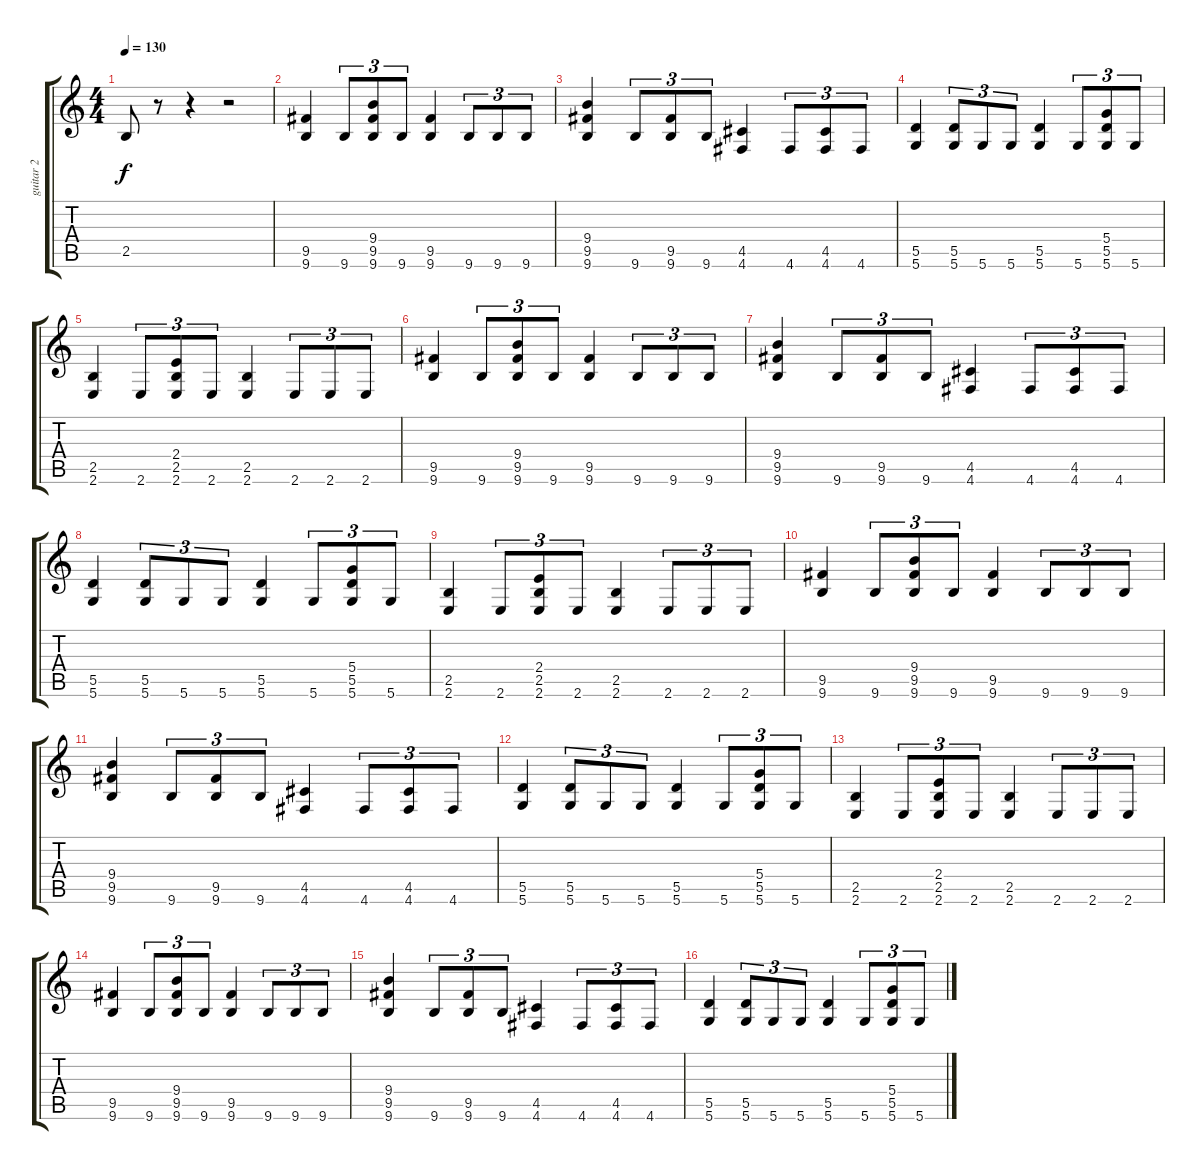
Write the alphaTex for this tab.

\track ("guitar 2" "guitar 2") {instrument overdrivenguitar}
\staff {score tabs}
\tuning (E4 B3 G3 D3 A2 D2) {hide}
\ts (4 4)
\tempo 130
\clef g2
\ks c
2.5.8{dy f} r.8 r.4 r.2 |
(9.5 9.6).4 9.6.8{tu (3 2)} (9.4 9.5 9.6).8{tu (3 2)} 9.6.8{tu (3 2)} (9.5 9.6).4 9.6.8{tu (3 2)} 9.6.8{tu (3 2)} 9.6.8{tu (3 2)} |
(9.4 9.5 9.6).4 9.6.8{tu (3 2)} (9.5 9.6).8{tu (3 2)} 9.6.8{tu (3 2)} (4.5 4.6).4 4.6.8{tu (3 2)} (4.5 4.6).8{tu (3 2)} 4.6.8{tu (3 2)} |
(5.5 5.6).4 (5.5 5.6).8{tu (3 2)} 5.6.8{tu (3 2)} 5.6.8{tu (3 2)} (5.5 5.6).4 5.6.8{tu (3 2)} (5.4 5.5 5.6).8{tu (3 2)} 5.6.8{tu (3 2)} |
(2.5 2.6).4 2.6.8{tu (3 2)} (2.4 2.5 2.6).8{tu (3 2)} 2.6.8{tu (3 2)} (2.5 2.6).4 2.6.8{tu (3 2)} 2.6.8{tu (3 2)} 2.6.8{tu (3 2)} |
(9.5 9.6).4 9.6.8{tu (3 2)} (9.4 9.5 9.6).8{tu (3 2)} 9.6.8{tu (3 2)} (9.5 9.6).4 9.6.8{tu (3 2)} 9.6.8{tu (3 2)} 9.6.8{tu (3 2)} |
(9.4 9.5 9.6).4 9.6.8{tu (3 2)} (9.5 9.6).8{tu (3 2)} 9.6.8{tu (3 2)} (4.5 4.6).4 4.6.8{tu (3 2)} (4.5 4.6).8{tu (3 2)} 4.6.8{tu (3 2)} |
(5.5 5.6).4 (5.5 5.6).8{tu (3 2)} 5.6.8{tu (3 2)} 5.6.8{tu (3 2)} (5.5 5.6).4 5.6.8{tu (3 2)} (5.4 5.5 5.6).8{tu (3 2)} 5.6.8{tu (3 2)} |
(2.5 2.6).4 2.6.8{tu (3 2)} (2.4 2.5 2.6).8{tu (3 2)} 2.6.8{tu (3 2)} (2.5 2.6).4 2.6.8{tu (3 2)} 2.6.8{tu (3 2)} 2.6.8{tu (3 2)} |
(9.5 9.6).4 9.6.8{tu (3 2)} (9.4 9.5 9.6).8{tu (3 2)} 9.6.8{tu (3 2)} (9.5 9.6).4 9.6.8{tu (3 2)} 9.6.8{tu (3 2)} 9.6.8{tu (3 2)} |
(9.4 9.5 9.6).4 9.6.8{tu (3 2)} (9.5 9.6).8{tu (3 2)} 9.6.8{tu (3 2)} (4.5 4.6).4 4.6.8{tu (3 2)} (4.5 4.6).8{tu (3 2)} 4.6.8{tu (3 2)} |
(5.5 5.6).4 (5.5 5.6).8{tu (3 2)} 5.6.8{tu (3 2)} 5.6.8{tu (3 2)} (5.5 5.6).4 5.6.8{tu (3 2)} (5.4 5.5 5.6).8{tu (3 2)} 5.6.8{tu (3 2)} |
(2.5 2.6).4 2.6.8{tu (3 2)} (2.4 2.5 2.6).8{tu (3 2)} 2.6.8{tu (3 2)} (2.5 2.6).4 2.6.8{tu (3 2)} 2.6.8{tu (3 2)} 2.6.8{tu (3 2)} |
(9.5 9.6).4 9.6.8{tu (3 2)} (9.4 9.5 9.6).8{tu (3 2)} 9.6.8{tu (3 2)} (9.5 9.6).4 9.6.8{tu (3 2)} 9.6.8{tu (3 2)} 9.6.8{tu (3 2)} |
(9.4 9.5 9.6).4 9.6.8{tu (3 2)} (9.5 9.6).8{tu (3 2)} 9.6.8{tu (3 2)} (4.5 4.6).4 4.6.8{tu (3 2)} (4.5 4.6).8{tu (3 2)} 4.6.8{tu (3 2)} |
(5.5 5.6).4 (5.5 5.6).8{tu (3 2)} 5.6.8{tu (3 2)} 5.6.8{tu (3 2)} (5.5 5.6).4 5.6.8{tu (3 2)} (5.4 5.5 5.6).8{tu (3 2)} 5.6.8{tu (3 2)}
